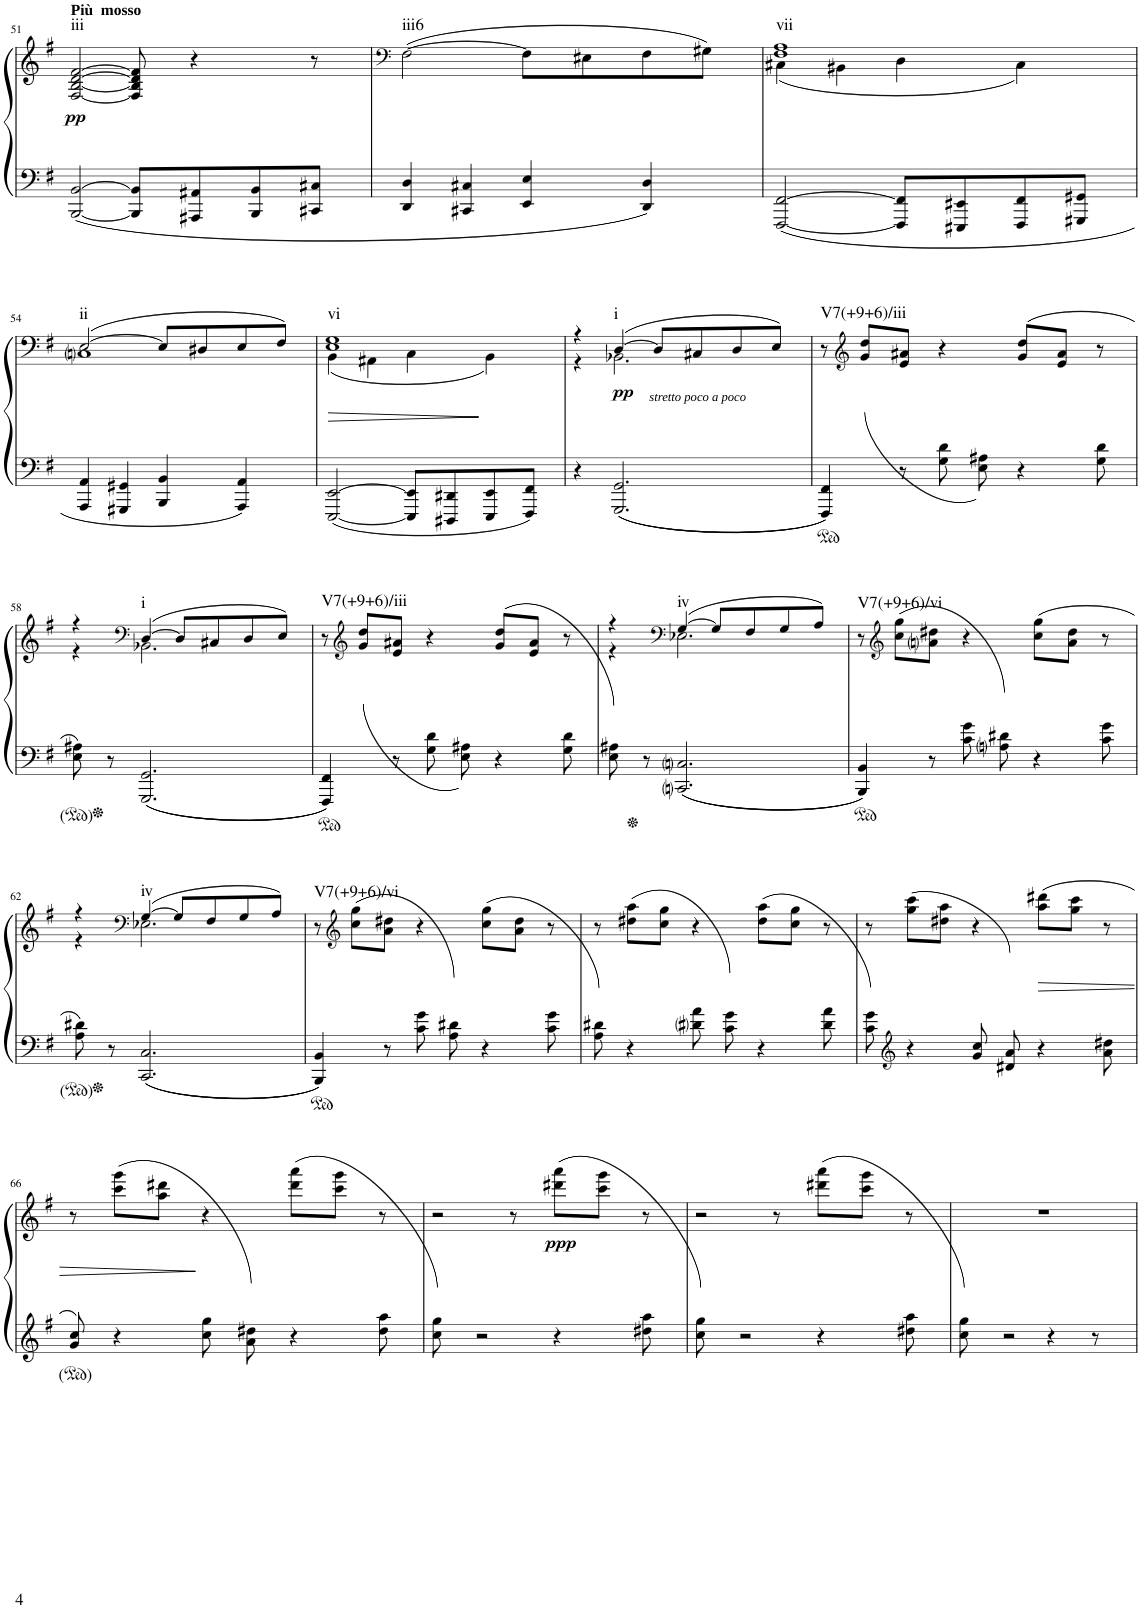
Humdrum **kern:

**kern	**kern	**dynam	**harte
*part1	*part1	*part1	*part1
*staff2	*staff1	*staff1/2	*
*I"Midi_1	*	*	*
!!LO:PB:g=z
*clefF4	*clefG2	*	*
*k[f#]	*k[f#]	*	*
*G:	*G:	*	*
*M4/4	*M4/4	*	*
*met(c)	*met(c)	*	*
=51	=51	=51	=51
!	!LO:TX:a:B:t=Più  mosso	!	!
!	!	!LO:DY:b	!LO:H:kt=iii
[2BBB/ [2BB/	[2F#/ [2B/ [2d/ [2f#/	pp	N
8BBB/] 8BB/]L	8F#/] 8B/] 8d/] 8f#/]	.	.
8AAA#X/ 8AA#X/	4r	.	.
8BBB/ 8BB/	.	.	.
8CC#X/ 8C#X/J	8r	.	.
=52	=52	=52	=52
*	*clefF4	*	*
!	!	!	!LO:H:kt=iii6
4DD/ 4D/	([2F#\	.	N
4CC#X/ 4C#X/	.	.	.
4EE/ 4E/	8F#\L]	.	.
.	8E#X\	.	.
4DD/ 4D/	8F#\	.	.
.	8G#X\J)	.	.
=53	=53	=53	=53
*	*^	*	*
!	!	!	!	!LO:H:kt=vii
[2FFF#/ [2FF#/	1F# 1A	(4C#X\	.	N
.	.	4BB#X\	.	.
8FFF#/] 8FF#/]L	.	4D\	.	.
8EEE#X/ 8EE#X/	.	.	.	.
8FFF#/ 8FF#/	.	4C#\)	.	.
8GGG#X/ 8GG#X/J	.	.	.	.
!!LO:LB:g=z	!!
=54	=54	=54	=54	=54
!	!	!	!	!LO:H:kt=ii
4AAA/ 4AA/	([2E/	1Cni	.	N
4GGG#X/ 4GG#X/	.	.	.	.
4BBB/ 4BB/	8E/L]	.	.	.
.	8D#X/	.	.	.
4AAA/ 4AA/	8E/	.	.	.
.	8F#/J)	.	.	.
=55	=55	=55	=55	=55
!	!	!	!LO:HP:b	!LO:H:kt=vi
[2EEE/ [2EE/	1E 1G	(4BB\	>	N
.	.	4AA#X\	.	.
8EEE/] 8EE/]L	.	4C\	.	.
8DDD#X/ 8DD#X/	.	.	.	.
8EEE/ 8EE/	.	4BB\)	]	.
8FFF#/ 8FF#/J	.	.	.	.
=56	=56	=56	=56	=56
4r	4r	4r	.	.
!	!	!	!LO:DY:b	!LO:H:kt=i
2.GGG/ 2.GG/	([4D/	2.BB-X\	pp	N
!	!LO:TX:b:i:t=stretto poco a poco	!	!	!
.	8D/L]	.	.	.
.	8C#X/	.	.	.
.	8D/	.	.	.
.	8E/J)	.	.	.
*	*v	*v	*	*
=57	=57	=57	=57
!	!	!	!LO:H:kt=V7(+9+6)/iii
4FFF#/ 4FF#/	8r	.	N
*	*clefG2	*	*
.	(8g/ 8dd/L	.	.
8r	8e/ 8a#X/J	.	.
8G\ 8d\	4r	.	.
8E\ 8A#X\)	.	.	.
4r	(8g/ 8dd/L	.	.
.	8e/ 8a#/J	.	.
8G\ 8d\	8r	.	.
!!LO:LB:g=z
=58	=58	=58	=58
*	*^	*	*
8E\ 8A#X\)	4r	4r	.	.
8r	.	.	.	.
*	*clefF4	*	*	*
!	!	!	!	!LO:H:kt=i
2.GGG/ 2.GG/	([4D/	2.BB-X\	.	N
.	8D/L]	.	.	.
.	8C#X/	.	.	.
.	8D/	.	.	.
.	8E/J)	.	.	.
*	*v	*v	*	*
=59	=59	=59	=59
!	!	!	!LO:H:kt=V7(+9+6)/iii
4FFF#/ 4FF#/	8r	.	N
*	*clefG2	*	*
.	(8g/ 8dd/L	.	.
8r	8e/ 8a#X/J	.	.
8G\ 8d\	4r	.	.
8E\ 8A#X\)	.	.	.
4r	(8g/ 8dd/L	.	.
.	8e/ 8a#/J	.	.
8G\ 8d\	8r	.	.
=60	=60	=60	=60
*	*^	*	*
8E\ 8A#X\)	4r	4r	.	.
8r	.	.	.	.
*	*clefF4	*	*	*
!	!	!	!	!LO:H:kt=iv
2.CCni/ 2.Cni/	([4G/	2.E-X\	.	N
.	8G/L]	.	.	.
.	8F#/	.	.	.
.	8G/	.	.	.
.	8A/J)	.	.	.
*	*v	*v	*	*
=61	=61	=61	=61
!	!	!	!LO:H:kt=V7(+9+6)/vi
4BBB/ 4BB/	8r	.	N
*	*clefG2	*	*
.	(8cc\ 8gg\L	.	.
8r	8ani\ 8dd#X\J	.	.
8c\ 8g\	4r	.	.
8Ani\ 8d#X\)	.	.	.
4r	(8cc\ 8gg\L	.	.
.	8a\ 8dd#\J	.	.
8c\ 8g\	8r	.	.
!!LO:LB:g=z
=62	=62	=62	=62
*	*^	*	*
8A\ 8d#X\)	4r	4r	.	.
8r	.	.	.	.
*	*clefF4	*	*	*
!	!	!	!	!LO:H:kt=iv
2.CC/ 2.C/	([4G/	2.E-X\	.	N
.	8G/L]	.	.	.
.	8F#/	.	.	.
.	8G/	.	.	.
.	8A/J)	.	.	.
*	*v	*v	*	*
=63	=63	=63	=63
!	!	!	!LO:H:kt=V7(+9+6)/vi
4BBB/ 4BB/	8r	.	N
*	*clefG2	*	*
.	(8cc\ 8gg\L	.	.
8r	8a\ 8dd#X\J	.	.
8c\ 8g\	4r	.	.
8A\ 8d#X\)	.	.	.
4r	(8cc\ 8gg\L	.	.
.	8a\ 8dd#\J	.	.
8c\ 8g\	8r	.	.
=64	=64	=64	=64
8A\ 8d#X\)	8r	.	.
4r	(8dd#X\ 8aa\L	.	.
.	8cc\ 8gg\J	.	.
8d#i\ 8a\	4r	.	.
8c\ 8g\)	.	.	.
4r	(8dd#\ 8aa\L	.	.
.	8cc\ 8gg\J	.	.
8d#\ 8a\	8r	.	.
=65	=65	=65	=65
8c\ 8g\)	8r	.	.
*clefG2	*	*	*
4r	(8gg\ 8ccc\L	.	.
.	8dd#X\ 8aa\J	.	.
8g/ 8cc/	4r	.	.
8d#X/ 8a/)	.	.	.
!	!	!LO:HP:b	!
4r	(8aa\ 8ddd#X\L	>	.
.	8gg\ 8ccc\J	.	.
8a\ 8dd#X\	8r	.	.
!!LO:LB:g=z
=66	=66	=66	=66
8g/ 8cc/)	8r	.	.
4r	(8ccc\ 8ggg\L	.	.
.	8aa\ 8ddd#X\J	.	.
8cc\ 8gg\	4r	]	.
8a\ 8dd#X\)	.	.	.
4r	(8ddd#\ 8aaa\L	.	.
.	8ccc\ 8ggg\J	.	.
8dd#\ 8aa\	8r	.	.
=67	=67	=67	=67
8cc\ 8gg\)	2r	.	.
2r	.	.	.
.	8r	.	.
!	!	!LO:DY:b	!
4r	(8ddd#X\ 8aaa\L	ppp	.
.	8ccc\ 8ggg\J	.	.
8dd#X\ 8aa\	8r	.	.
=68	=68	=68	=68
8cc\ 8gg\)	2r	.	.
2r	.	.	.
.	8r	.	.
4r	(8ddd#X\ 8aaa\L	.	.
.	8ccc\ 8ggg\J	.	.
8dd#X\ 8aa\	8r	.	.
=69	=69	=69	=69
8cc\ 8gg\)	1r	.	.
2r	.	.	.
4r	.	.	.
8r	.	.	.
=	=	=	=
*-	*-	*-	*-
